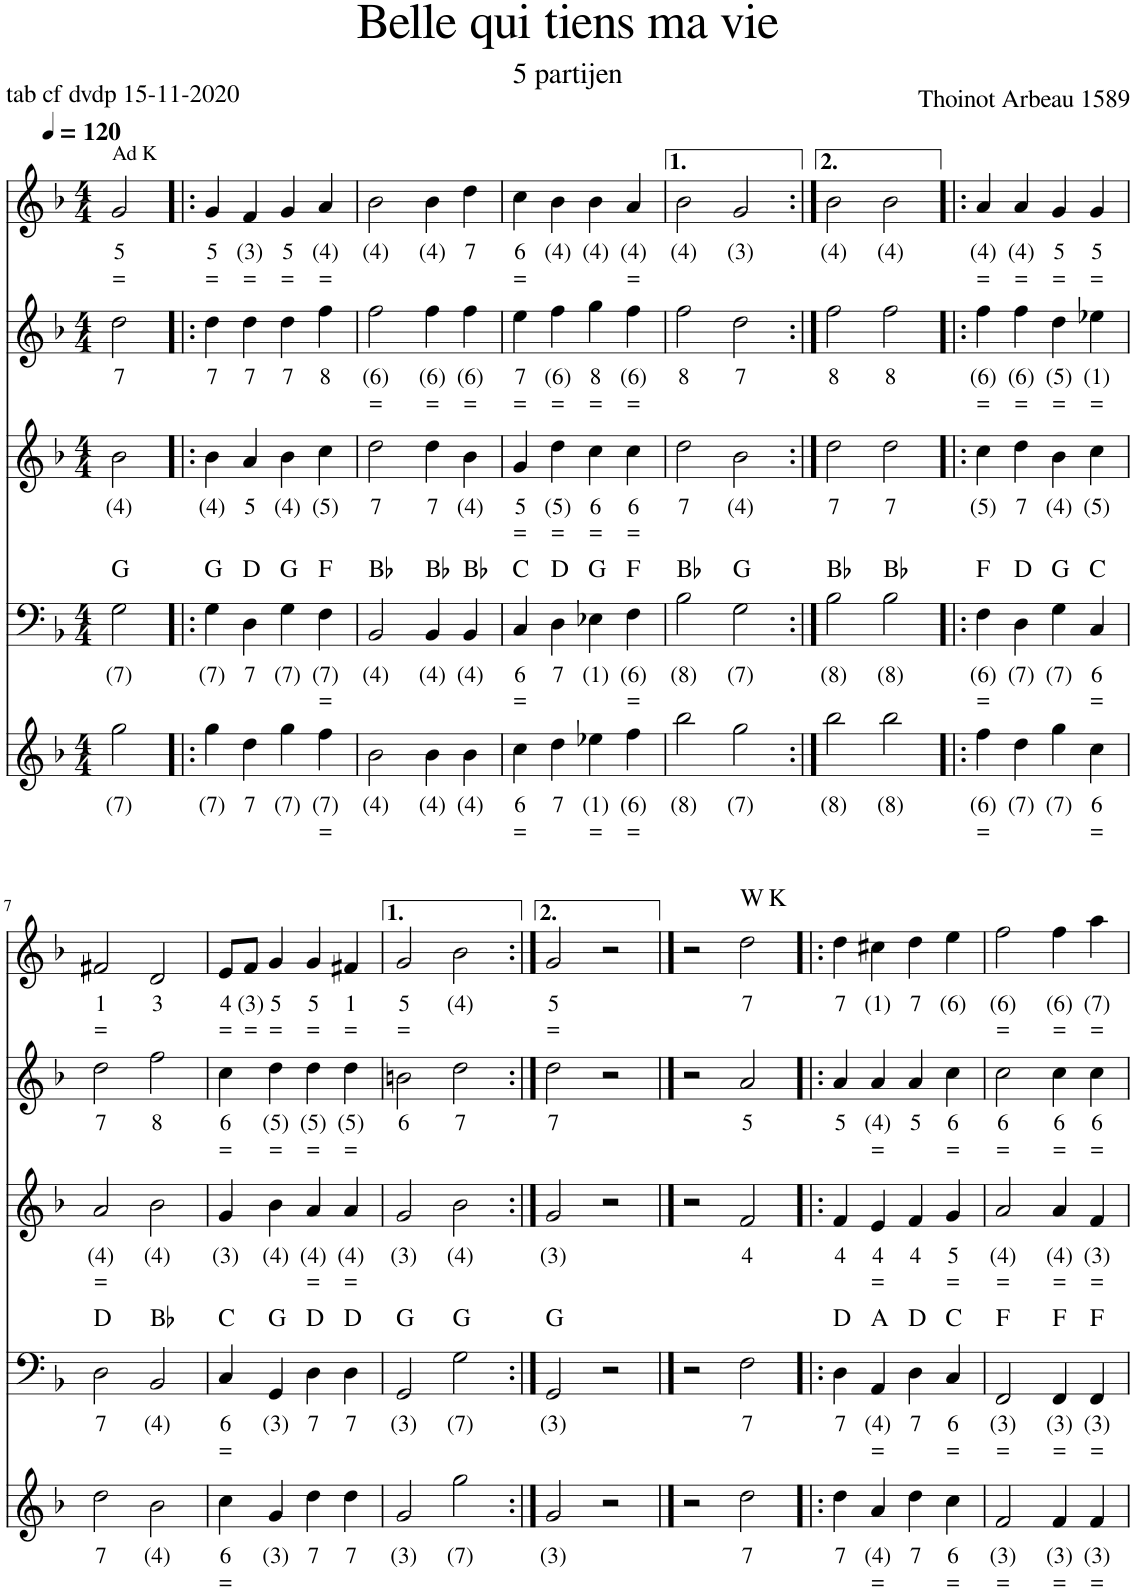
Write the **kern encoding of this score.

**kern	**text	**text	**kern	**text	**text	**harte	**kern	**text	**text	**kern	**text	**text	**kern	**text	**text	**harte
*part5	*part5	*part5	*part4	*part4	*part4	*part4	*part3	*part3	*part3	*part2	*part2	*part2	*part1	*part1	*part1	*part1
*staff5	*staff5	*staff5	*staff4	*staff4	*staff4	*	*staff3	*staff3	*staff3	*staff2	*staff2	*staff2	*staff1	*staff1	*staff1	*
*I"Stem	*	*	*I"Stem	*	*	*	*I"Stem	*	*	*I"Stem	*	*	*I"Piano	*	*	*
*clefG2	*	*	*clefF4	*	*	*	*clefG2	*	*	*clefG2	*	*	*clefG2	*	*	*
*k[b-]	*	*	*k[b-]	*	*	*	*k[b-]	*	*	*k[b-]	*	*	*k[b-]	*	*	*
*M4/4	*	*	*M4/4	*	*	*	*M4/4	*	*	*M4/4	*	*	*M4/4	*	*	*
*MM120	*	*	*MM120	*	*	*	*MM120	*	*	*MM120	*	*	*MM120	*	*	*
=	=	=	=	=	=	=	=	=	=	=	=	=	=	=	=	=
!	!	!	!	!	!	!	!	!	!	!	!	!	!LO:TX:a:t=Ad K	!	!	!
!	!LO:LY:b	!	!	!LO:LY:b	!	!	!	!LO:LY:b	!	!	!LO:LY:b	!	!	!LO:LY:b	!LO:LY:b	!
2gg\	(7)	.	2G\	(7)	.	G:maj	2b-\	(4)	.	2dd\	7	.	2g/	5	=	.
=1!|:	=1!|:	=1!|:	=1!|:	=1!|:	=1!|:	=1!|:	=1!|:	=1!|:	=1!|:	=1!|:	=1!|:	=1!|:	=1!|:	=1!|:	=1!|:	=1!|:
!	!LO:LY:b	!	!	!LO:LY:b	!	!	!	!LO:LY:b	!	!	!LO:LY:b	!	!	!LO:LY:b	!LO:LY:b	!
4gg\	(7)	.	4G\	(7)	.	G:maj	4b-\	(4)	.	4dd\	7	.	4g/	5	=	.
!	!LO:LY:b	!	!	!LO:LY:b	!	!	!	!LO:LY:b	!	!	!LO:LY:b	!	!	!LO:LY:b	!LO:LY:b	!
4dd\	7	.	4D\	7	.	D:maj	4a/	5	.	4dd\	7	.	4f/	(3)	=	.
!	!LO:LY:b	!	!	!LO:LY:b	!	!	!	!LO:LY:b	!	!	!LO:LY:b	!	!	!LO:LY:b	!LO:LY:b	!
4gg\	(7)	.	4G\	(7)	.	G:maj	4b-\	(4)	.	4dd\	7	.	4g/	5	=	.
!	!LO:LY:b	!LO:LY:b	!	!LO:LY:b	!LO:LY:b	!	!	!LO:LY:b	!	!	!LO:LY:b	!	!	!LO:LY:b	!LO:LY:b	!
4ff\	(7)	=	4F\	(7)	=	F:maj	4cc\	(5)	.	4ff\	8	.	4a/	(4)	=	.
=2	=2	=2	=2	=2	=2	=2	=2	=2	=2	=2	=2	=2	=2	=2	=2	=2
!	!LO:LY:b	!	!	!LO:LY:b	!	!	!	!LO:LY:b	!	!	!LO:LY:b	!LO:LY:b	!	!LO:LY:b	!	!
2b-\	(4)	.	2BB-/	(4)	.	Bb:maj	2dd\	7	.	2ff\	(6)	=	2b-\	(4)	.	.
!	!LO:LY:b	!	!	!LO:LY:b	!	!	!	!LO:LY:b	!	!	!LO:LY:b	!LO:LY:b	!	!LO:LY:b	!	!
4b-\	(4)	.	4BB-/	(4)	.	Bb:maj	4dd\	7	.	4ff\	(6)	=	4b-\	(4)	.	.
!	!LO:LY:b	!	!	!LO:LY:b	!	!	!	!LO:LY:b	!	!	!LO:LY:b	!LO:LY:b	!	!LO:LY:b	!	!
4b-\	(4)	.	4BB-/	(4)	.	Bb:maj	4b-\	(4)	.	4ff\	(6)	=	4dd\	7	.	.
=3	=3	=3	=3	=3	=3	=3	=3	=3	=3	=3	=3	=3	=3	=3	=3	=3
!	!LO:LY:b	!LO:LY:b	!	!LO:LY:b	!LO:LY:b	!	!	!LO:LY:b	!LO:LY:b	!	!LO:LY:b	!LO:LY:b	!	!LO:LY:b	!LO:LY:b	!
4cc\	6	=	4C/	6	=	C:maj	4g/	5	=	4ee\	7	=	4cc\	6	=	.
!	!LO:LY:b	!	!	!LO:LY:b	!	!	!	!LO:LY:b	!LO:LY:b	!	!LO:LY:b	!LO:LY:b	!	!LO:LY:b	!	!
4dd\	7	.	4D\	7	.	D:maj	4dd\	(5)	=	4ff\	(6)	=	4b-\	(4)	.	.
!	!LO:LY:b	!LO:LY:b	!	!LO:LY:b	!	!	!	!LO:LY:b	!LO:LY:b	!	!LO:LY:b	!LO:LY:b	!	!LO:LY:b	!	!
4ee-X\	(1)	=	4E-X\	(1)	.	G:maj	4cc\	6	=	4gg\	8	=	4b-\	(4)	.	.
!	!LO:LY:b	!LO:LY:b	!	!LO:LY:b	!LO:LY:b	!	!	!LO:LY:b	!LO:LY:b	!	!LO:LY:b	!LO:LY:b	!	!LO:LY:b	!LO:LY:b	!
4ff\	(6)	=	4F\	(6)	=	F:maj	4cc\	6	=	4ff\	(6)	=	4a/	(4)	=	.
=4	=4	=4	=4	=4	=4	=4	=4	=4	=4	=4	=4	=4	=4	=4	=4	=4
!	!LO:LY:b	!	!	!LO:LY:b	!	!	!	!LO:LY:b	!	!	!LO:LY:b	!	!	!LO:LY:b	!	!
2bb-\	(8)	.	2B-\	(8)	.	Bb:maj	2dd\	7	.	2ff\	8	.	2b-\	(4)	.	.
!	!LO:LY:b	!	!	!LO:LY:b	!	!	!	!LO:LY:b	!	!	!LO:LY:b	!	!	!LO:LY:b	!	!
2gg\	(7)	.	2G\	(7)	.	G:maj	2b-\	(4)	.	2dd\	7	.	2g/	(3)	.	.
=5:|!	=5:|!	=5:|!	=5:|!	=5:|!	=5:|!	=5:|!	=5:|!	=5:|!	=5:|!	=5:|!	=5:|!	=5:|!	=5:|!	=5:|!	=5:|!	=5:|!
!	!LO:LY:b	!	!	!LO:LY:b	!	!	!	!LO:LY:b	!	!	!LO:LY:b	!	!	!LO:LY:b	!	!
2bb-\	(8)	.	2B-\	(8)	.	Bb:maj	2dd\	7	.	2ff\	8	.	2b-\	(4)	.	.
!	!LO:LY:b	!	!	!LO:LY:b	!	!	!	!LO:LY:b	!	!	!LO:LY:b	!	!	!LO:LY:b	!	!
2bb-\	(8)	.	2B-\	(8)	.	Bb:maj	2dd\	7	.	2ff\	8	.	2b-\	(4)	.	.
=6!|:	=6!|:	=6!|:	=6!|:	=6!|:	=6!|:	=6!|:	=6!|:	=6!|:	=6!|:	=6!|:	=6!|:	=6!|:	=6!|:	=6!|:	=6!|:	=6!|:
!	!LO:LY:b	!LO:LY:b	!	!LO:LY:b	!LO:LY:b	!	!	!LO:LY:b	!	!	!LO:LY:b	!LO:LY:b	!	!LO:LY:b	!LO:LY:b	!
4ff\	(6)	=	4F\	(6)	=	F:maj	4cc\	(5)	.	4ff\	(6)	=	4a/	(4)	=	.
!	!LO:LY:b	!	!	!LO:LY:b	!	!	!	!LO:LY:b	!	!	!LO:LY:b	!LO:LY:b	!	!LO:LY:b	!LO:LY:b	!
4dd\	(7)	.	4D\	(7)	.	D:maj	4dd\	7	.	4ff\	(6)	=	4a/	(4)	=	.
!	!LO:LY:b	!	!	!LO:LY:b	!	!	!	!LO:LY:b	!	!	!LO:LY:b	!LO:LY:b	!	!LO:LY:b	!LO:LY:b	!
4gg\	(7)	.	4G\	(7)	.	G:maj	4b-\	(4)	.	4dd\	(5)	=	4g/	5	=	.
!	!LO:LY:b	!LO:LY:b	!	!LO:LY:b	!LO:LY:b	!	!	!LO:LY:b	!	!	!LO:LY:b	!LO:LY:b	!	!LO:LY:b	!LO:LY:b	!
4cc\	6	=	4C/	6	=	C:maj	4cc\	(5)	.	4ee-X\	(1)	=	4g/	5	=	.
!!LO:LB:g=z
=7	=7	=7	=7	=7	=7	=7	=7	=7	=7	=7	=7	=7	=7	=7	=7	=7
!	!LO:LY:b	!	!	!LO:LY:b	!	!	!	!LO:LY:b	!LO:LY:b	!	!LO:LY:b	!	!	!LO:LY:b	!LO:LY:b	!
2dd\	7	.	2D\	7	.	D:maj	2a/	(4)	=	2dd\	7	.	2f#X/	1	=	.
!	!LO:LY:b	!	!	!LO:LY:b	!	!	!	!LO:LY:b	!	!	!LO:LY:b	!	!	!LO:LY:b	!	!
2b-\	(4)	.	2BB-/	(4)	.	Bb:maj	2b-\	(4)	.	2ff\	8	.	2d/	3	.	.
=8	=8	=8	=8	=8	=8	=8	=8	=8	=8	=8	=8	=8	=8	=8	=8	=8
!	!LO:LY:b	!LO:LY:b	!	!LO:LY:b	!LO:LY:b	!	!	!LO:LY:b	!	!	!LO:LY:b	!LO:LY:b	!	!LO:LY:b	!LO:LY:b	!
4cc\	6	=	4C/	6	=	C:maj	4g/	(3)	.	4cc\	6	=	8e/L	4	=	.
!	!	!	!	!	!	!	!	!	!	!	!	!	!	!LO:LY:b	!LO:LY:b	!
.	.	.	.	.	.	.	.	.	.	.	.	.	8f/J	(3)	=	.
!	!LO:LY:b	!	!	!LO:LY:b	!	!	!	!LO:LY:b	!	!	!LO:LY:b	!LO:LY:b	!	!LO:LY:b	!LO:LY:b	!
4g/	(3)	.	4GG/	(3)	.	G:maj	4b-\	(4)	.	4dd\	(5)	=	4g/	5	=	.
!	!LO:LY:b	!	!	!LO:LY:b	!	!	!	!LO:LY:b	!LO:LY:b	!	!LO:LY:b	!LO:LY:b	!	!LO:LY:b	!LO:LY:b	!
4dd\	7	.	4D\	7	.	D:maj	4a/	(4)	=	4dd\	(5)	=	4g/	5	=	.
!	!LO:LY:b	!	!	!LO:LY:b	!	!	!	!LO:LY:b	!LO:LY:b	!	!LO:LY:b	!LO:LY:b	!	!LO:LY:b	!LO:LY:b	!
4dd\	7	.	4D\	7	.	D:maj	4a/	(4)	=	4dd\	(5)	=	4f#X/	1	=	.
=9	=9	=9	=9	=9	=9	=9	=9	=9	=9	=9	=9	=9	=9	=9	=9	=9
!	!LO:LY:b	!	!	!LO:LY:b	!	!	!	!LO:LY:b	!	!	!LO:LY:b	!	!	!LO:LY:b	!LO:LY:b	!
2g/	(3)	.	2GG/	(3)	.	G:maj	2g/	(3)	.	2bn\	6	.	2g/	5	=	.
!	!LO:LY:b	!	!	!LO:LY:b	!	!	!	!LO:LY:b	!	!	!LO:LY:b	!	!	!LO:LY:b	!	!
2gg\	(7)	.	2G\	(7)	.	G:maj	2b-\	(4)	.	2dd\	7	.	2b-\	(4)	.	.
=10:|!	=10:|!	=10:|!	=10:|!	=10:|!	=10:|!	=10:|!	=10:|!	=10:|!	=10:|!	=10:|!	=10:|!	=10:|!	=10:|!	=10:|!	=10:|!	=10:|!
!	!LO:LY:b	!	!	!LO:LY:b	!	!	!	!LO:LY:b	!	!	!LO:LY:b	!	!	!LO:LY:b	!LO:LY:b	!
2g/	(3)	.	2GG/	(3)	.	G:maj	2g/	(3)	.	2dd\	7	.	2g/	5	=	.
2r	.	.	2r	.	.	.	2r	.	.	2r	.	.	2r	.	.	.
==11	==11	==11	==11	==11	==11	==11	==11	==11	==11	==11	==11	==11	==11	==11	==11	==11
2r	.	.	2r	.	.	.	2r	.	.	2r	.	.	2r	.	.	.
!	!LO:LY:b	!	!	!LO:LY:b	!	!	!	!LO:LY:b	!	!	!LO:LY:b	!	!	!LO:LY:b	!	!LO:H:n=1:kt=W
!	!	!	!	!	!	!	!	!	!	!	!	!	!	!	!	!LO:H:n=2:kt=K
2dd\	7	.	2F\	7	.	.	2f/	4	.	2a/	5	.	2dd\	7	.	N N
=12!|:	=12!|:	=12!|:	=12!|:	=12!|:	=12!|:	=12!|:	=12!|:	=12!|:	=12!|:	=12!|:	=12!|:	=12!|:	=12!|:	=12!|:	=12!|:	=12!|:
!	!LO:LY:b	!	!	!LO:LY:b	!	!	!	!LO:LY:b	!	!	!LO:LY:b	!	!	!LO:LY:b	!	!
4dd\	7	.	4D\	7	.	D:maj	4f/	4	.	4a/	5	.	4dd\	7	.	.
!	!LO:LY:b	!LO:LY:b	!	!LO:LY:b	!LO:LY:b	!	!	!LO:LY:b	!LO:LY:b	!	!LO:LY:b	!LO:LY:b	!	!LO:LY:b	!	!
4a/	(4)	=	4AA/	(4)	=	A:maj	4e/	4	=	4a/	(4)	=	4cc#X\	(1)	.	.
!	!LO:LY:b	!	!	!LO:LY:b	!	!	!	!LO:LY:b	!	!	!LO:LY:b	!	!	!LO:LY:b	!	!
4dd\	7	.	4D\	7	.	D:maj	4f/	4	.	4a/	5	.	4dd\	7	.	.
!	!LO:LY:b	!LO:LY:b	!	!LO:LY:b	!LO:LY:b	!	!	!LO:LY:b	!LO:LY:b	!	!LO:LY:b	!LO:LY:b	!	!LO:LY:b	!	!
4cc\	6	=	4C/	6	=	C:maj	4g/	5	=	4cc\	6	=	4ee\	(6)	.	.
=13	=13	=13	=13	=13	=13	=13	=13	=13	=13	=13	=13	=13	=13	=13	=13	=13
!	!LO:LY:b	!LO:LY:b	!	!LO:LY:b	!LO:LY:b	!	!	!LO:LY:b	!LO:LY:b	!	!LO:LY:b	!LO:LY:b	!	!LO:LY:b	!LO:LY:b	!
2f/	(3)	=	2FF/	(3)	=	F:maj	2a/	(4)	=	2cc\	6	=	2ff\	(6)	=	.
!	!LO:LY:b	!LO:LY:b	!	!LO:LY:b	!LO:LY:b	!	!	!LO:LY:b	!LO:LY:b	!	!LO:LY:b	!LO:LY:b	!	!LO:LY:b	!LO:LY:b	!
4f/	(3)	=	4FF/	(3)	=	F:maj	4a/	(4)	=	4cc\	6	=	4ff\	(6)	=	.
!	!LO:LY:b	!LO:LY:b	!	!LO:LY:b	!LO:LY:b	!	!	!LO:LY:b	!LO:LY:b	!	!LO:LY:b	!LO:LY:b	!	!LO:LY:b	!LO:LY:b	!
4f/	(3)	=	4FF/	(3)	=	F:maj	4f/	(3)	=	4cc\	6	=	4aa\	(7)	=	.
=	=	=	=	=	=	=	=	=	=	=	=	=	=	=	=	=
*-	*-	*-	*-	*-	*-	*-	*-	*-	*-	*-	*-	*-	*-	*-	*-	*-
